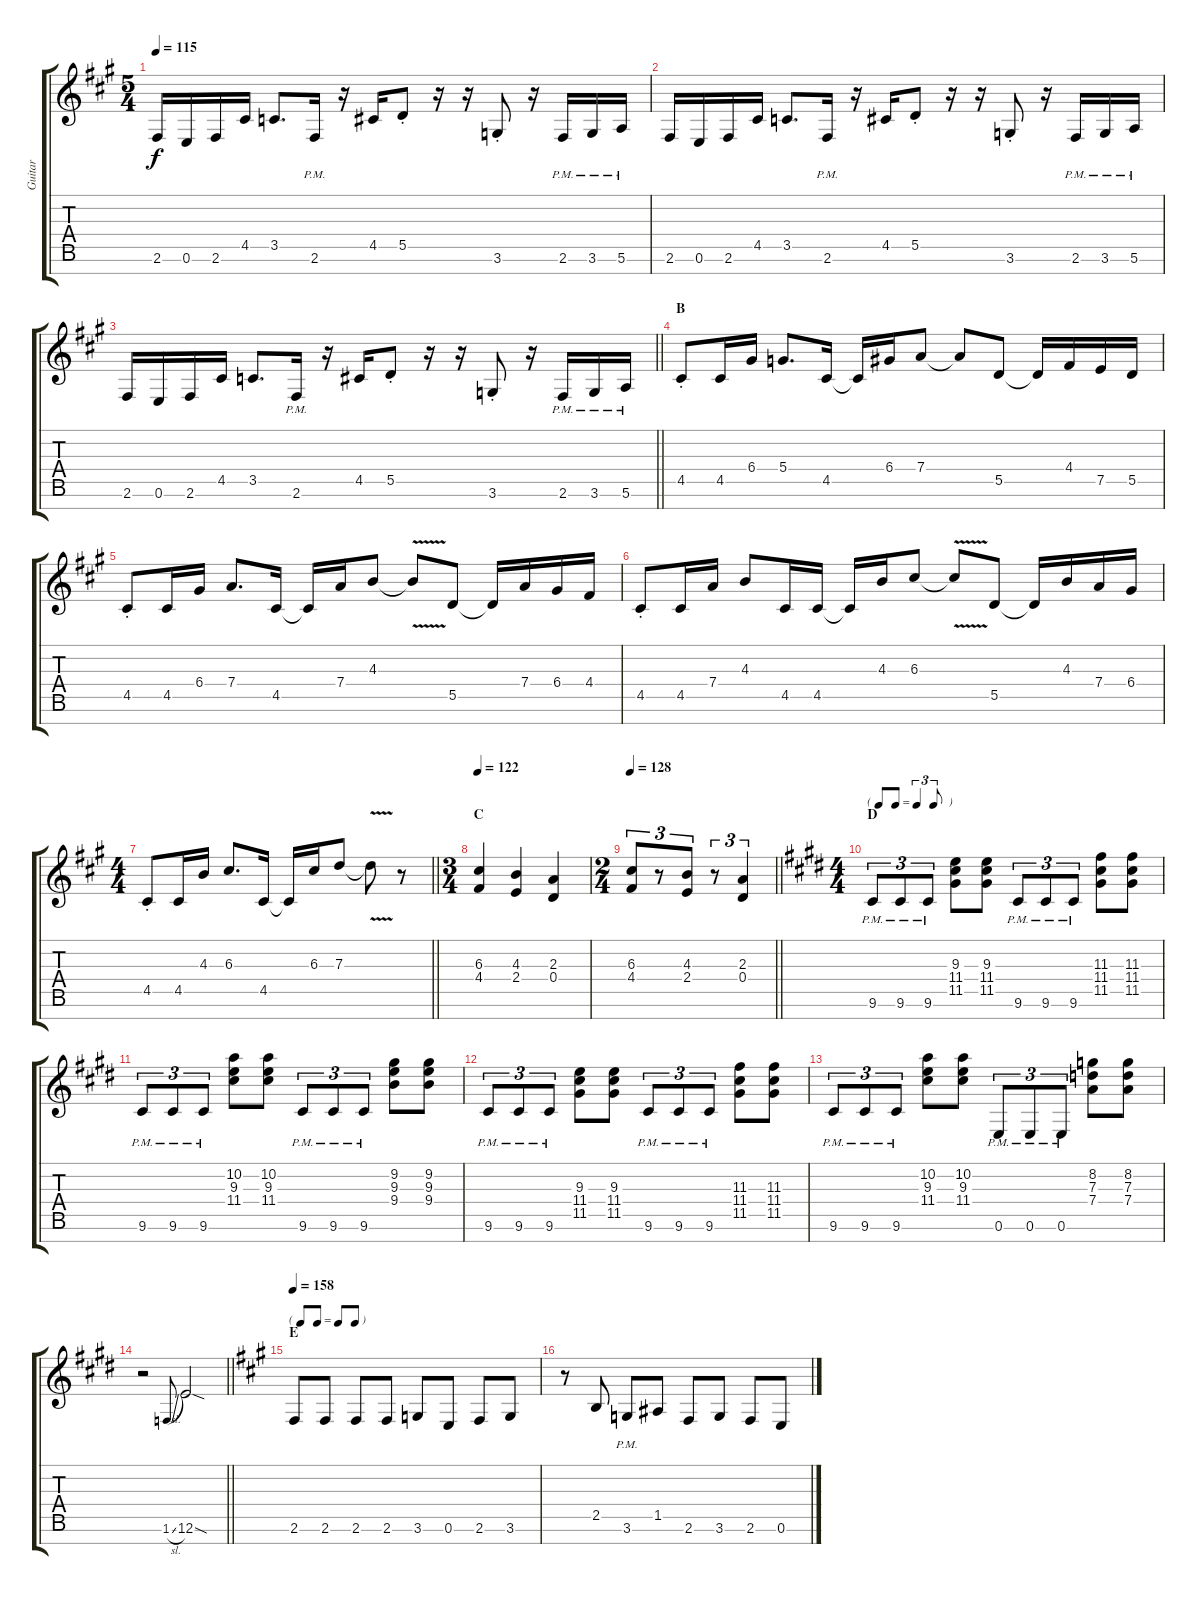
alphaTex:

\track ("Guitar" "Guitar") {instrument acousticguitarsteel}
\staff {score tabs}
\tuning (E4 B3 G3 D3 A2 E2 B1) {hide}
\ts (5 4)
\tempo 115
\clef g2
\ks f#minor
2.6.16{dy f} 0.6.16 2.6.16 4.5.16 3.5.8{d} 2.6{pm}.16 r.16 4.5.16 5.5{st}.8 r.16 r.16 3.6{st}.8 r.16 2.6{pm}.16 3.6{pm}.16 5.6{pm}.16 |
2.6.16 0.6.16 2.6.16 4.5.16 3.5.8{d} 2.6{pm}.16 r.16 4.5.16 5.5{st}.8 r.16 r.16 3.6{st}.8 r.16 2.6{pm}.16 3.6{pm}.16 5.6{pm}.16 |
\barLineRight lightlight
2.6.16 0.6.16 2.6.16 4.5.16 3.5.8{d} 2.6{pm}.16 r.16 4.5.16 5.5{st}.8 r.16 r.16 3.6{st}.8 r.16 2.6{pm}.16 3.6{pm}.16 5.6{pm}.16 |
\section ("" "B")
4.5{st}.8 4.5.16 6.4.16 5.4.8{d} 4.5.16 4.5{t}.16 6.4.16 7.4.8 7.4{t}.8 5.5.8 5.5{t}.16 4.4.16 7.5.16 5.5.16 |
4.5{st}.8 4.5.16 6.4.16 7.4.8{d} 4.5.16 4.5{t}.16 7.4.16 4.3.8 4.3{v t}.8 5.5.8 5.5{t}.16 7.4.16 6.4.16 4.4.16 |
4.5{st}.8 4.5.16 7.4.16 4.3.8 4.5.16 4.5.16 4.5{t}.16 4.3.16 6.3.8 6.3{v t}.8 5.5.8 5.5{t}.16 4.3.16 7.4.16 6.4.16 |
\ts (4 4)
\barLineRight lightlight
4.5{st}.8 4.5.16 4.3.16 6.3.8{d} 4.5.16 4.5{t}.16 6.3.16 7.3.8 7.3{v t}.8 r.8 |
\ts (3 4)
\section ("" "C")
\tempo 122
(6.3 4.4).4 (4.3 2.4).4 (2.3 0.4).4 |
\ts (2 4)
\tempo 128
\barLineRight lightlight
(6.3 4.4).8{tu (3 2)} r.8{tu (3 2)} (4.3 2.4).8{tu (3 2)} r.8{tu (3 2)} (2.3 0.4).4{tu (3 2)} |
\ts (4 4)
\tf triplet8th
\section ("" "D")
\ks c#minor
9.6{pm}.8{tu (3 2)} 9.6{pm}.8{tu (3 2)} 9.6{pm}.8{tu (3 2)} (9.3 11.4 11.5).8 (9.3 11.4 11.5).8 9.6{pm}.8{tu (3 2)} 9.6{pm}.8{tu (3 2)} 9.6{pm}.8{tu (3 2)} (11.3 11.4 11.5).8 (11.3 11.4 11.5).8 |
9.6{pm}.8{tu (3 2)} 9.6{pm}.8{tu (3 2)} 9.6{pm}.8{tu (3 2)} (10.2 9.3 11.4).8 (10.2 9.3 11.4).8 9.6{pm}.8{tu (3 2)} 9.6{pm}.8{tu (3 2)} 9.6{pm}.8{tu (3 2)} (9.2 9.3 9.4).8 (9.2 9.3 9.4).8 |
9.6{pm}.8{tu (3 2)} 9.6{pm}.8{tu (3 2)} 9.6{pm}.8{tu (3 2)} (9.3 11.4 11.5).8 (9.3 11.4 11.5).8 9.6{pm}.8{tu (3 2)} 9.6{pm}.8{tu (3 2)} 9.6{pm}.8{tu (3 2)} (11.3 11.4 11.5).8 (11.3 11.4 11.5).8 |
9.6{pm}.8{tu (3 2)} 9.6{pm}.8{tu (3 2)} 9.6{pm}.8{tu (3 2)} (10.2 9.3 11.4).8 (10.2 9.3 11.4).8 0.6{pm}.8{tu (3 2)} 0.6{pm}.8{tu (3 2)} 0.6{pm}.8{tu (3 2)} (8.2 7.3 7.4).8 (8.2 7.3 7.4).8 |
\barLineRight lightlight
r.2 1.6{sl}.8{gr onbeat} 12.6{sod}.2 |
\tf none
\section ("" "E")
\tempo 158
\ks f#minor
2.6.8 2.6.8 2.6.8 2.6.8 3.6.8 0.6.8 2.6.8 3.6.8 |
r.8 2.5.8 3.6{pm}.8 1.5.8 2.6.8 3.6.8 2.6.8 0.6.8
